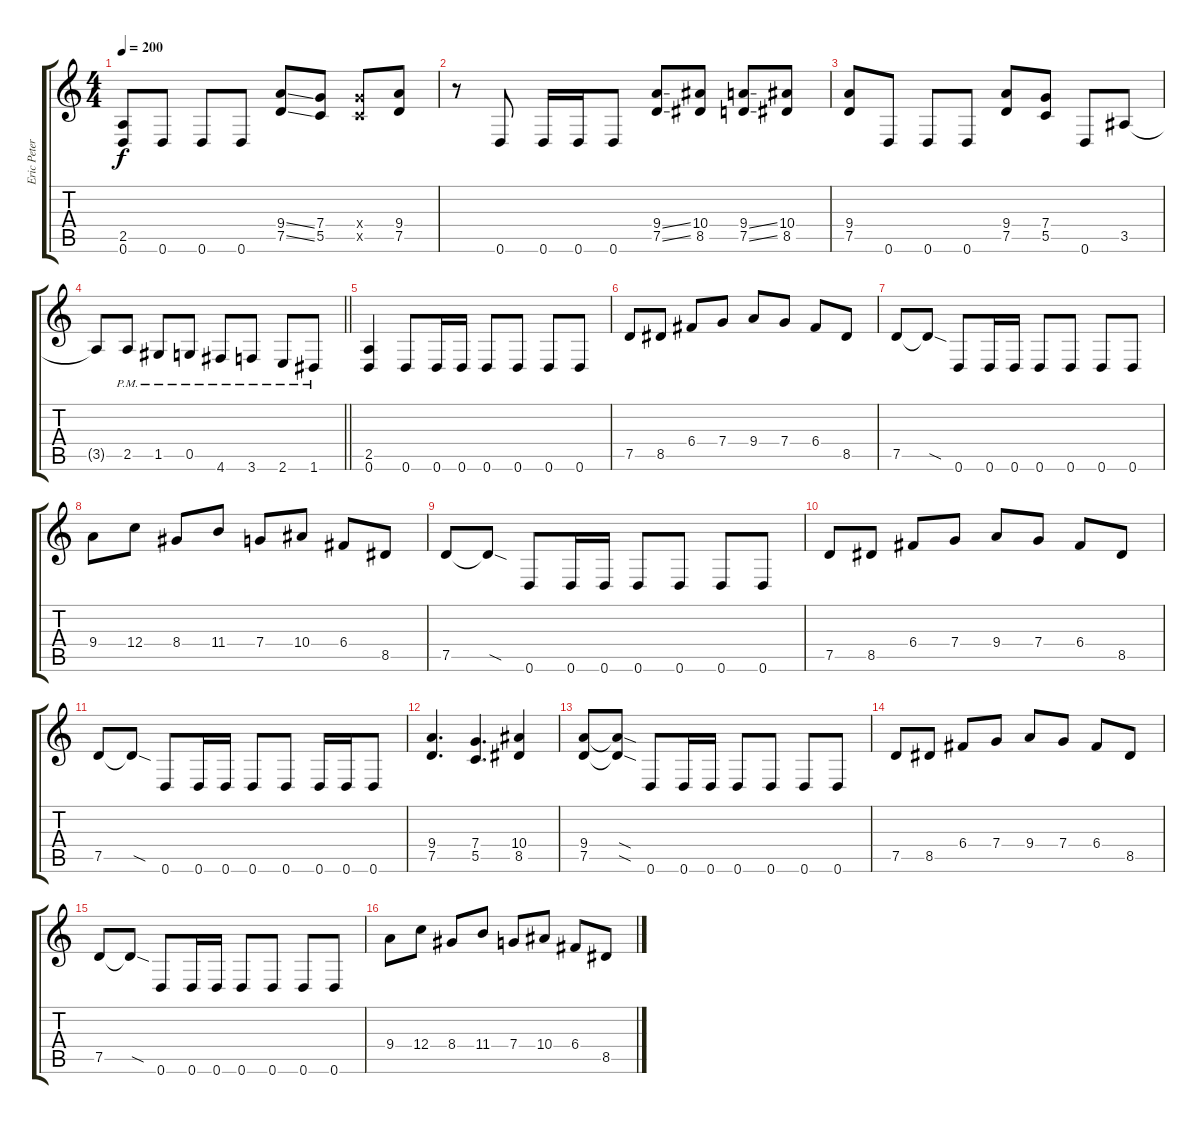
\track ("Eric Peterson" "Eric Peter") {instrument distortionguitar}
\staff {score tabs}
\tuning (D4 A3 F3 C3 G2 D2) {hide}
\ts (4 4)
\tempo 200
\clef g2
\ks c
(2.5 0.6).8{dy f} 0.6.8 0.6.8 0.6.8 (9.4{ss} 7.5{ss}).8 (7.4 5.5).8 (7.4{x} 5.5{x}).8 (9.4 7.5).8 |
r.8 0.6.8 0.6.16 0.6.16 0.6.8 (9.4{ss} 7.5{ss}).8 (10.4 8.5).8 (9.4{ss} 7.5{ss}).8 (10.4 8.5).8 |
(9.4 7.5).8 0.6.8 0.6.8 0.6.8 (9.4 7.5).8 (7.4 5.5).8 0.6.8 3.5.8 |
\barLineRight lightlight
3.5{t}.8 2.5{pm}.8 1.5{pm}.8 0.5{pm}.8 4.6{pm}.8 3.6{pm}.8 2.6{pm}.8 1.6{pm}.8 |
(2.5 0.6).4 0.6.8 0.6.16 0.6.16 0.6.8 0.6.8 0.6.8 0.6.8 |
7.5.8 8.5.8 6.4.8 7.4.8 9.4.8 7.4.8 6.4.8 8.5.8 |
7.5.8 7.5{sod t}.8 0.6.8 0.6.16 0.6.16 0.6.8 0.6.8 0.6.8 0.6.8 |
9.4.8 12.4.8 8.4.8 11.4.8 7.4.8 10.4.8 6.4.8 8.5.8 |
7.5.8 7.5{sod t}.8 0.6.8 0.6.16 0.6.16 0.6.8 0.6.8 0.6.8 0.6.8 |
7.5.8 8.5.8 6.4.8 7.4.8 9.4.8 7.4.8 6.4.8 8.5.8 |
7.5.8 7.5{sod t}.8 0.6.8 0.6.16 0.6.16 0.6.8 0.6.8 0.6.16 0.6.16 0.6.8 |
(9.4 7.5).4{d} (7.4 5.5).4{d} (10.4 8.5).4 |
(9.4 7.5).8 (9.4{sod t} 7.5{sod t}).8 0.6.8 0.6.16 0.6.16 0.6.8 0.6.8 0.6.8 0.6.8 |
7.5.8 8.5.8 6.4.8 7.4.8 9.4.8 7.4.8 6.4.8 8.5.8 |
7.5.8 7.5{sod t}.8 0.6.8 0.6.16 0.6.16 0.6.8 0.6.8 0.6.8 0.6.8 |
9.4.8 12.4.8 8.4.8 11.4.8 7.4.8 10.4.8 6.4.8 8.5.8
